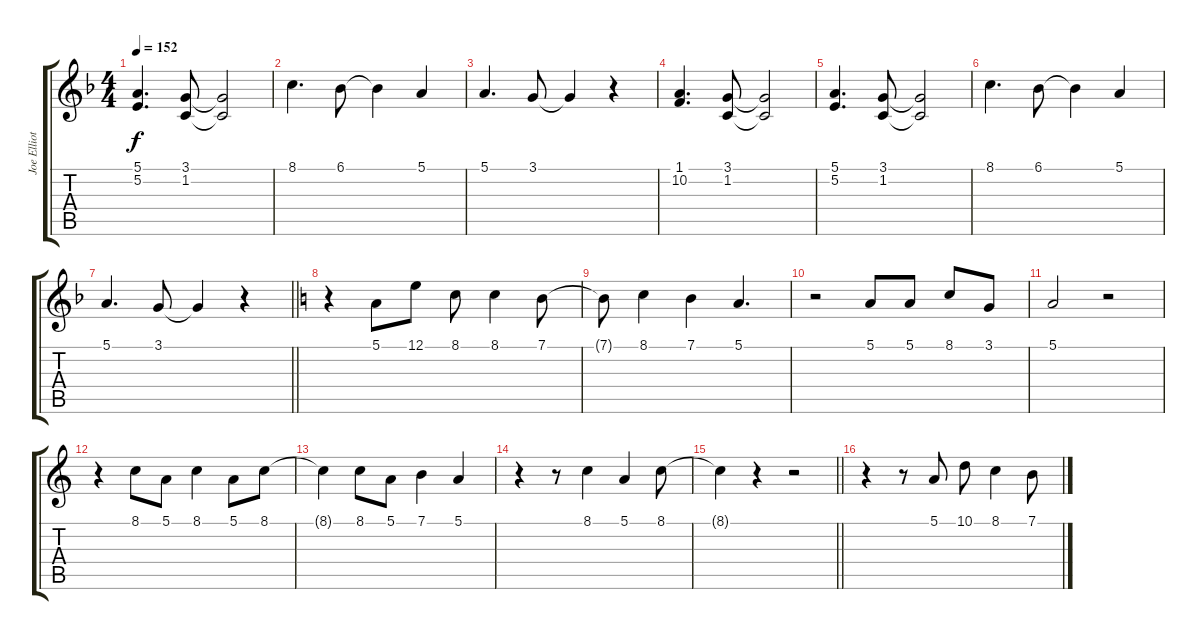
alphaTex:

\track ("Joe Elliott" "Joe Elliot") {instrument lead1square}
\staff {score tabs}
\tuning (E4 B3 G3 D3 A2 E2) {hide}
\ts (4 4)
\tempo 152
\clef g2
\ks dminor
(5.1 5.2).4{d dy f} (3.1 1.2).8 (3.1{t} 1.2{t}).2 |
8.1.4{d} 6.1.8 6.1{t}.4 5.1.4 |
5.1.4{d} 3.1.8 3.1{t}.4 r.4 |
(1.1 10.2).4{d} (3.1 1.2).8 (3.1{t} 1.2{t}).2 |
(5.1 5.2).4{d} (3.1 1.2).8 (3.1{t} 1.2{t}).2 |
8.1.4{d} 6.1.8 6.1{t}.4 5.1.4 |
\barLineRight lightlight
5.1.4{d} 3.1.8 3.1{t}.4 r.4 |
\ks aminor
r.4 5.1.8 12.1.8 8.1.8 8.1.4 7.1.8 |
\ks c
7.1{t}.8 8.1.4 7.1.4 5.1.4{d} |
r.2 5.1.8 5.1.8 8.1.8 3.1.8 |
5.1.2 r.2 |
r.4 8.1.8 5.1.8 8.1.4 5.1.8 8.1.8 |
8.1{t}.4 8.1.8 5.1.8 7.1.4 5.1.4 |
r.4 r.8 8.1.4 5.1.4 8.1.8 |
\barLineRight lightlight
8.1{t}.4 r.4 r.2 |
r.4 r.8 5.1.8 10.1.8 8.1.4 7.1.8
